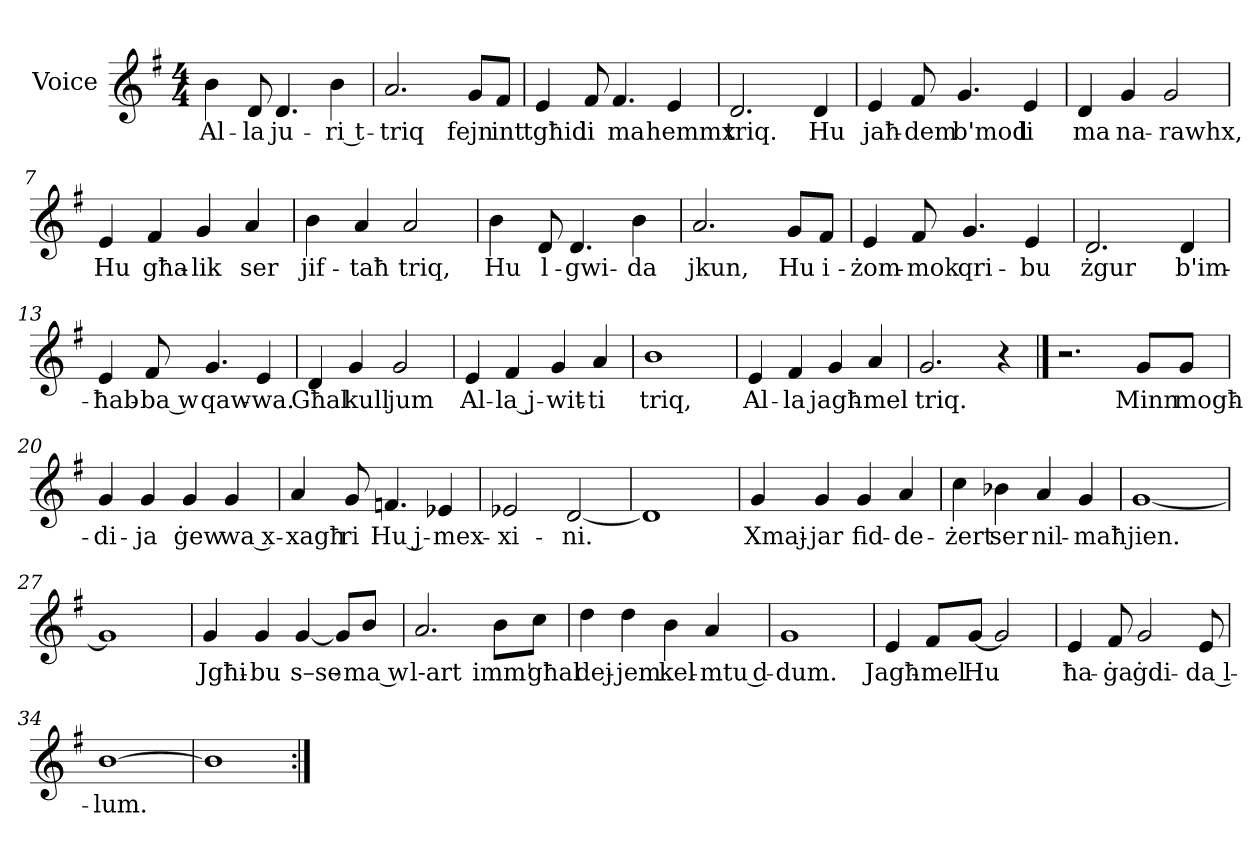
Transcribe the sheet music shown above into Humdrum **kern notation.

**kern	**text
*part1	*part1
*staff1	*staff1
*I"Voice	*
*I'Vo.	*
*clefG2	*
*k[f#]	*
*M4/4	*
=1	=1
4b\	Al-
8d/	-la
4.d/	ju-
4b\	-ri t-
=2	=2
2.a/	-triq
8g/L	fejn
8f#/J	int
=3	=3
4e/	tgħid
8f#/	li
4.f#/	ma
4e/	hemmx
=4	=4
2.d/	triq.
4d/	Hu
=5	=5
4e/	jaħ-
8f#/	-dem
4.g/	b'mod
4e/	li
=6	=6
4d/	ma
4g/	na-
2g/	-rawhx,
=7	=7
4e/	Hu
4f#/	għa-
4g/	-lik
4a/	ser
=8	=8
4b\	jif-
4a/	-taħ
2a/	triq,
=9	=9
4b\	Hu
8d/	l-
4.d/	-gwi-
4b\	-da
=10	=10
2.a/	jkun,
8g/L	Hu
8f#/J	i-
=11	=11
4e/	-żom-
8f#/	-mok
4.g/	qri-
4e/	-bu
=12	=12
2.d/	żgur
4d/	b'im-
=13	=13
4e/	-ħab-
8f#/	-ba w
4.g/	qaw-
4e/	-wa.
=14	=14
4d/	Għal
4g/	kull
2g/	jum
=15	=15
4e/	Al-
4f#/	-la j-
4g/	-wit-
4a/	-ti
=16	=16
1b	triq,
=17	=17
4e/	Al-
4f#/	-la
4g/	jagħ-
4a/	-mel
=18	=18
2.g/	triq.
4r	.
==19	==19
2.r	.
8g/L	Minn
8g/J	mogħ-
=20	=20
4g/	-di-
4g/	-ja
4g/	ġew
4g/	wa x-
=21	=21
4a/	-xagħ
8g/	ri
4.fn/	Hu j-
4e-X/	-mex-
=22	=22
2e-X/	-xi-
[2d/	-ni.
=23	=23
1d]	.
=24	=24
4g/	Xmaj-
4g/	-jar
4g/	fid-
4a/	-de-
=25	=25
4cc\	-żert
4b-X\	ser
4a/	nil-
4g/	-maħ
=26	=26
[1g	jien.
=27	=27
1g]	.
=28	=28
4g/	Jgħi-
4g/	-bu
[4g/	s–se-
8g/L]	.
8b/J	-ma w
=29	=29
2.a/	l-art
8b\L	imm'
8cc\J	għal
=30	=30
4dd\	dej-
4dd\	-jem
4b\	kel-
4a/	-mtu d-
=31	=31
1g	-dum.
=32	=32
4e/	Jagħ-
8f#/L	-mel
[8g/J	Hu
2g/]	.
=33	=33
4e/	ħa-
8f#/	-ġa
2g/	ġdi-
8e/	-da l-
=34	=34
[1b	-lum.
=35	=35
1b]	.
=:|!	=:|!
*-	*-
